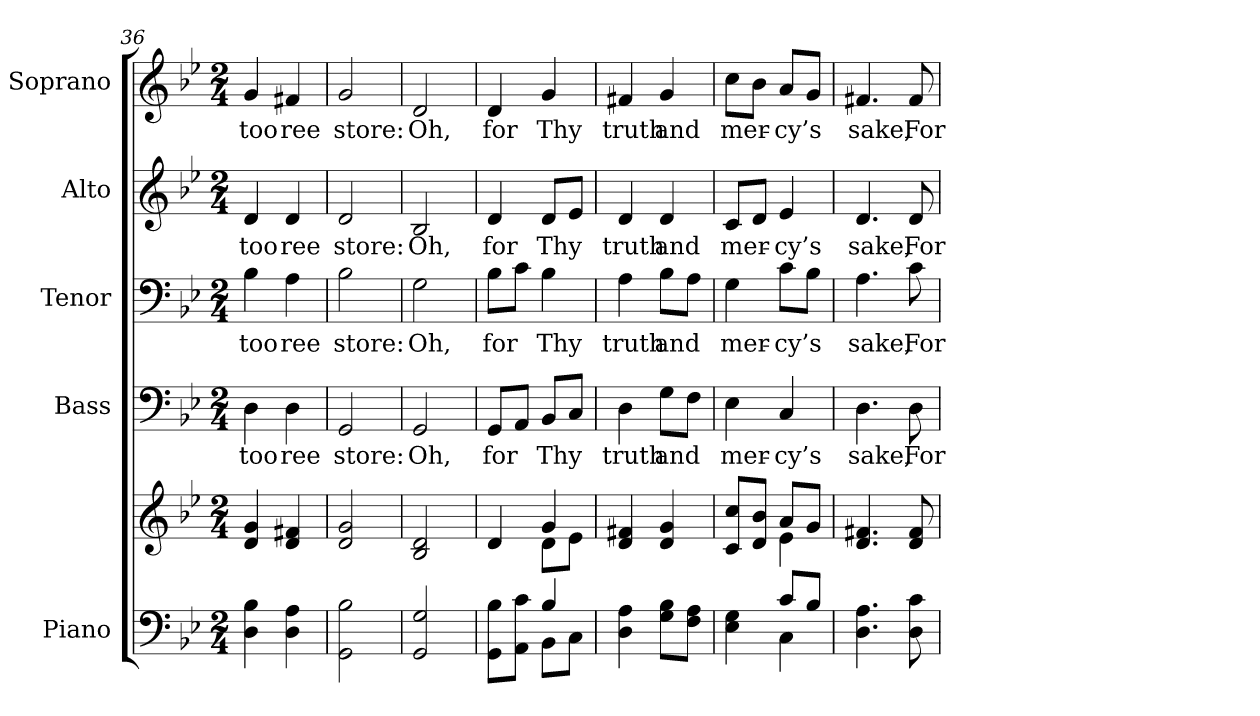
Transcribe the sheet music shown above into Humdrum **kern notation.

**kern	**kern	**kern	**text	**kern	**text	**kern	**text	**kern	**text
*part5	*part5	*part4	*part4	*part3	*part3	*part2	*part2	*part1	*part1
*staff6	*staff5	*staff4	*staff4	*staff3	*staff3	*staff2	*staff2	*staff1	*staff1
*I"Piano	*	*I"Bass	*	*I"Tenor	*	*I"Alto	*	*I"Soprano	*
*I'Pno.	*	*I'B.	*	*I'T.	*	*I'A.	*	*I'S.	*
!!LO:PB:g=z
*clefF4	*clefG2	*clefF4	*	*clefF4	*	*clefG2	*	*clefG2	*
*k[b-e-]	*k[b-e-]	*k[b-e-]	*	*k[b-e-]	*	*k[b-e-]	*	*k[b-e-]	*
*B-:	*B-:	*B-:	*	*B-:	*	*B-:	*	*B-:	*
*M2/4	*M2/4	*M2/4	*	*M2/4	*	*M2/4	*	*M2/4	*
=36	=36	=36	=36	=36	=36	=36	=36	=36	=36
!	!	!	!LO:LY:b:color=#000000	!	!	!	!	!	!
!	!	!	!	!	!LO:LY:b:color=#000000	!	!	!	!
!	!	!	!	!	!	!	!LO:LY:b:color=#000000	!	!
!	!	!	!	!	!	!	!	!	!LO:LY:b:color=#000000
4Di\ 4B-i	4di/ 4gi	4Di\	too	4B-i\	too	4di/	too	4gi/	too
!	!	!	!LO:LY:b:color=#000000	!	!	!	!	!	!
!	!	!	!	!	!LO:LY:b:color=#000000	!	!	!	!
!	!	!	!	!	!	!	!LO:LY:b:color=#000000	!	!
!	!	!	!	!	!	!	!	!	!LO:LY:b:color=#000000
4Di\ 4Ai	4di/ 4f#Xi	4Di\	ree	4Ai\	ree	4di/	ree	4f#Xi/	ree
=37	=37	=37	=37	=37	=37	=37	=37	=37	=37
!	!	!	!LO:LY:b:color=#000000	!	!	!	!	!	!
!	!	!	!	!	!LO:LY:b:color=#000000	!	!	!	!
!	!	!	!	!	!	!	!LO:LY:b:color=#000000	!	!
!	!	!	!	!	!	!	!	!	!LO:LY:b:color=#000000
2GGi\ 2B-i	2di/ 2gi	2GGi/	store:	2B-i\	store:	2di/	store:	2gi/	store:
=38	=38	=38	=38	=38	=38	=38	=38	=38	=38
!	!	!	!LO:LY:b:color=#000000	!	!	!	!	!	!
!	!	!	!	!	!LO:LY:b:color=#000000	!	!	!	!
!	!	!	!	!	!	!	!LO:LY:b:color=#000000	!	!
!	!	!	!	!	!	!	!	!	!LO:LY:b:color=#000000
2GGi/ 2Gi	2B-i/ 2di	2GGi/	Oh,	2Gi\	Oh,	2B-i/	Oh,	2di/	Oh,
=39	=39	=39	=39	=39	=39	=39	=39	=39	=39
*^	*^	*	*	*	*	*	*	*	*
!	!	!	!	!	!LO:LY:b:color=#000000	!	!	!	!	!	!
!	!	!	!	!	!	!	!LO:LY:b:color=#000000	!	!	!	!
!	!	!	!	!	!	!	!	!	!LO:LY:b:color=#000000	!	!
!	!	!	!	!	!	!	!	!	!	!	!LO:LY:b:color=#000000
8GGi\ 8B-iL	4ryy	4di/	4ryy	8GGi/L	for	8B-i\L	for	4di/	for	4di/	for
8AAi\ 8ciJ	.	.	.	8AAi/J	.	8ci\J	.	.	.	.	.
!	!	!	!	!	!LO:LY:b:color=#000000	!	!	!	!	!	!
!	!	!	!	!	!	!	!LO:LY:b:color=#000000	!	!	!	!
!	!	!	!	!	!	!	!	!	!LO:LY:b:color=#000000	!	!
!	!	!	!	!	!	!	!	!	!	!	!LO:LY:b:color=#000000
4B-i/	8BB-i\L	4gi/	8di\L	8BB-i/L	Thy	4B-i\	Thy	8di/L	Thy	4gi/	Thy
.	8Ci\J	.	8e-i\J	8Ci/J	.	.	.	8e-i/J	.	.	.
*v	*v	*	*	*	*	*	*	*	*	*	*
*	*v	*v	*	*	*	*	*	*	*	*
!!LO:PB:g=z
=40	=40	=40	=40	=40	=40	=40	=40	=40	=40
*^	*^	*	*	*	*	*	*	*	*
!	!	!	!	!	!LO:LY:b:color=#000000	!	!	!	!	!	!
*v	*v	*	*	*	*	*	*	*	*	*	*
*	*v	*v	*	*	*	*	*	*	*	*
*^	*^	*	*	*	*	*	*	*	*
!	!	!	!	!	!	!	!LO:LY:b:color=#000000	!	!	!	!
*v	*v	*	*	*	*	*	*	*	*	*	*
*	*v	*v	*	*	*	*	*	*	*	*
*^	*^	*	*	*	*	*	*	*	*
!	!	!	!	!	!	!	!	!	!LO:LY:b:color=#000000	!	!
*v	*v	*	*	*	*	*	*	*	*	*	*
*	*v	*v	*	*	*	*	*	*	*	*
*^	*^	*	*	*	*	*	*	*	*
!	!	!	!	!	!	!	!	!	!	!	!LO:LY:b:color=#000000
*v	*v	*	*	*	*	*	*	*	*	*	*
*	*v	*v	*	*	*	*	*	*	*	*
4Di\ 4Ai	4di/ 4f#Xi	4Di\	truth	4Ai\	truth	4di/	truth	4f#Xi/	truth
!	!	!	!LO:LY:b:color=#000000	!	!	!	!	!	!
!	!	!	!	!	!LO:LY:b:color=#000000	!	!	!	!
!	!	!	!	!	!	!	!LO:LY:b:color=#000000	!	!
!	!	!	!	!	!	!	!	!	!LO:LY:b:color=#000000
8Gi\ 8B-iL	4di/ 4gi	8Gi\L	and	8B-i\L	and	4di/	and	4gi/	and
8Fi\ 8AiJ	.	8Fi\J	.	8Ai\J	.	.	.	.	.
=41	=41	=41	=41	=41	=41	=41	=41	=41	=41
*^	*^	*	*	*	*	*	*	*	*
!	!	!	!	!	!LO:LY:b:color=#000000	!	!	!	!	!	!
!	!	!	!	!	!	!	!LO:LY:b:color=#000000	!	!	!	!
!	!	!	!	!	!	!	!	!	!LO:LY:b:color=#000000	!	!
!	!	!	!	!	!	!	!	!	!	!	!LO:LY:b:color=#000000
4E-i\ 4Gi	4ryy	8ci/ 8cciL	4ryy	4E-i\	mer-	4Gi\	mer-	8ci/L	mer-	8cci\L	mer-
.	.	8di/ 8b-iJ	.	.	.	.	.	8di/J	.	8b-i\J	.
!	!	!	!	!	!LO:LY:b:color=#000000	!	!	!	!	!	!
!	!	!	!	!	!	!	!LO:LY:b:color=#000000	!	!	!	!
!	!	!	!	!	!	!	!	!	!LO:LY:b:color=#000000	!	!
!	!	!	!	!	!	!	!	!	!	!	!LO:LY:b:color=#000000
8ci/L	4Ci\	8ai/L	4e-i\	4Ci/	-cy’s	8ci\L	-cy’s	4e-i/	-cy’s	8ai/L	-cy’s
8B-i/J	.	8gi/J	.	.	.	8B-i\J	.	.	.	8gi/J	.
*v	*v	*	*	*	*	*	*	*	*	*	*
*	*v	*v	*	*	*	*	*	*	*	*
=42	=42	=42	=42	=42	=42	=42	=42	=42	=42
!	!	!	!LO:LY:b:color=#000000	!	!	!	!	!	!
!	!	!	!	!	!LO:LY:b:color=#000000	!	!	!	!
!	!	!	!	!	!	!	!LO:LY:b:color=#000000	!	!
!	!	!	!	!	!	!	!	!	!LO:LY:b:color=#000000
4.Di\ 4.Ai	4.di/ 4.f#Xi	4.Di\	sake,	4.Ai\	sake,	4.di/	sake,	4.f#Xi/	sake,
!	!	!	!LO:LY:b:color=#000000	!	!	!	!	!	!
!	!	!	!	!	!LO:LY:b:color=#000000	!	!	!	!
!	!	!	!	!	!	!	!LO:LY:b:color=#000000	!	!
!	!	!	!	!	!	!	!	!	!LO:LY:b:color=#000000
8Di\ 8ci	8di/ 8f#i	8Di\	For-	8ci\	For-	8di/	For-	8f#i/	For-
=	=	=	=	=	=	=	=	=	=
*-	*-	*-	*-	*-	*-	*-	*-	*-	*-
